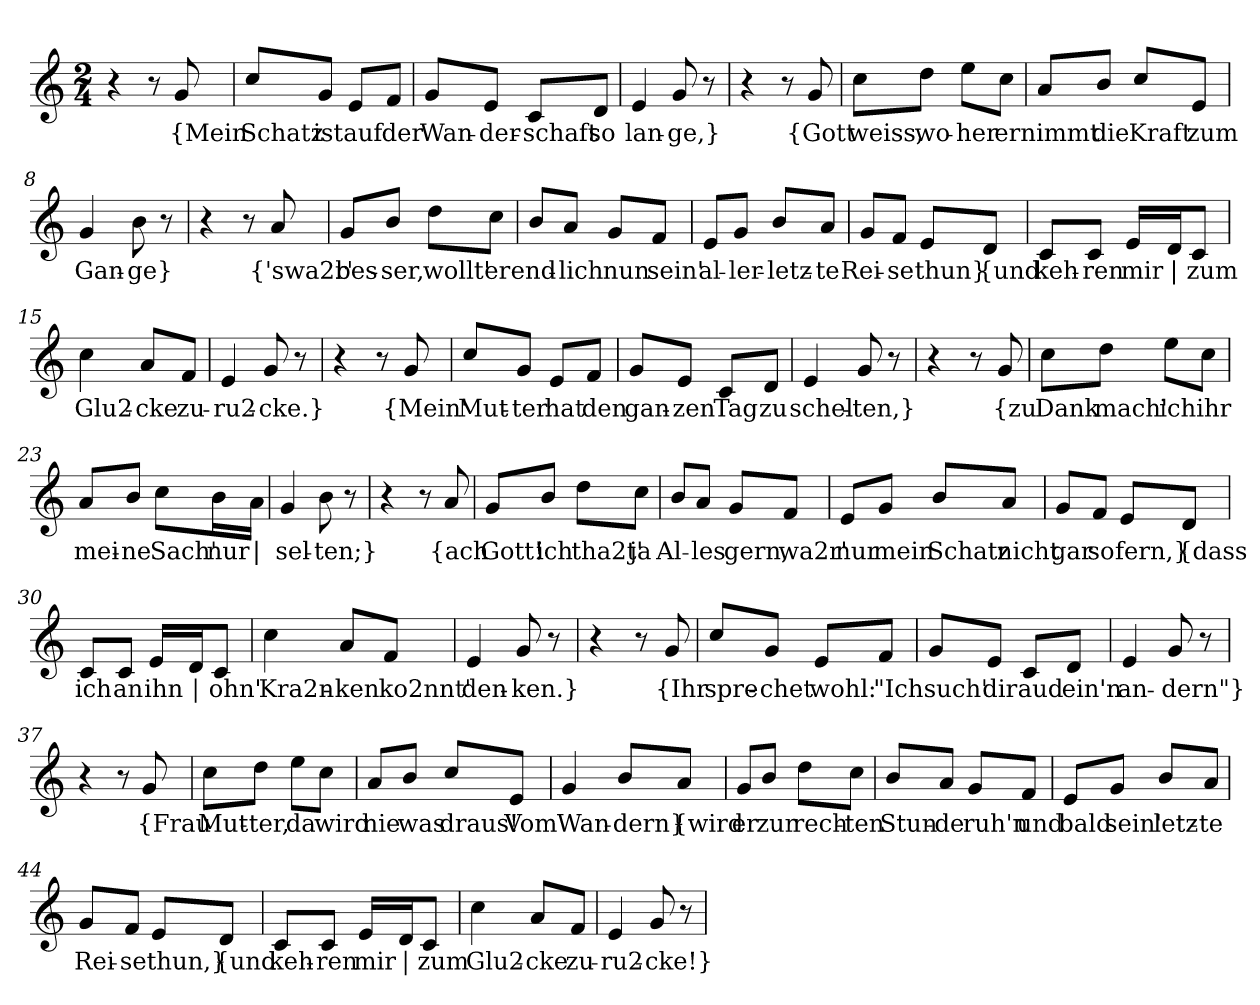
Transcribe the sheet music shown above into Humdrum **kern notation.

**kern	**text
*part1	*part1
*staff1	*staff1
*clefG2	*
*k[]	*
*M2/4	*
=1	=1
4r	.
8r	.
!	!LO:LY:b
8g/	{Mein
=2	=2
!	!LO:LY:b
8cc/L	Schatz
!	!LO:LY:b
8g/J	ist
!	!LO:LY:b
8e/L	auf
!	!LO:LY:b
8f/J	der
=3	=3
!	!LO:LY:b
8g/L	Wan-
!	!LO:LY:b
8e/J	-der-
!	!LO:LY:b
8c/L	-schaft
!	!LO:LY:b
8d/J	so
=4	=4
!	!LO:LY:b
4e/	lan-
!	!LO:LY:b
8g/	-ge,}
8r	.
=5	=5
4r	.
8r	.
!	!LO:LY:b
8g/	{Gott
=6	=6
!	!LO:LY:b
8cc\L	weiss,
!	!LO:LY:b
8dd\J	wo-
!	!LO:LY:b
8ee\L	-her
!	!LO:LY:b
8cc\J	er
!!LO:LB:g=z
=7	=7
!	!LO:LY:b
8a/L	nimmt
!	!LO:LY:b
8b/J	die
!	!LO:LY:b
8cc/L	Kraft
!	!LO:LY:b
8e/J	zum
=8	=8
!	!LO:LY:b
4g/	Gan-
!	!LO:LY:b
8b\	-ge}
8r	.
=9	=9
4r	.
8r	.
!	!LO:LY:b
8a/	{'swa2r'
=10	=10
!	!LO:LY:b
8g/L	bes-
!	!LO:LY:b
8b/J	-ser,
!	!LO:LY:b
8dd\L	wollt'
!	!LO:LY:b
8cc\J	er
=11	=11
!	!LO:LY:b
8b/L	end-
!	!LO:LY:b
8a/J	-lich
!	!LO:LY:b
8g/L	nun
!	!LO:LY:b
8f/J	sein'
=12	=12
!	!LO:LY:b
8e/L	al-
!	!LO:LY:b
8g/J	-ler-
!	!LO:LY:b
8b/L	-letz-
!	!LO:LY:b
8a/J	-te
!!LO:LB:g=z
=13	=13
!	!LO:LY:b
8g/L	Rei-
!	!LO:LY:b
8f/J	-se
!	!LO:LY:b
8e/L	thun}
!	!LO:LY:b
8d/J	{und
=14	=14
!	!LO:LY:b
8c/L	keh-
!	!LO:LY:b
8c/J	-ren
!	!LO:LY:b
16e/LL	mir
!	!LO:LY:b
16d/J	|
!	!LO:LY:b
8c/J	zum
=15	=15
!	!LO:LY:b
4cc\	Glu2-
!	!LO:LY:b
8a/L	-cke
!	!LO:LY:b
8f/J	zu-
=16	=16
!	!LO:LY:b
4e/	-ru2-
!	!LO:LY:b
8g/	-cke.}
8r	.
=17	=17
4r	.
8r	.
!	!LO:LY:b
8g/	{Mein'
=18	=18
!	!LO:LY:b
8cc/L	Mut-
!	!LO:LY:b
8g/J	-ter
!	!LO:LY:b
8e/L	hat
!	!LO:LY:b
8f/J	den
!!LO:LB:g=z
=19	=19
!	!LO:LY:b
8g/L	gan-
!	!LO:LY:b
8e/J	-zen
!	!LO:LY:b
8c/L	Tag
!	!LO:LY:b
8d/J	zu
=20	=20
!	!LO:LY:b
4e/	schel-
!	!LO:LY:b
8g/	-ten,}
8r	.
=21	=21
4r	.
8r	.
!	!LO:LY:b
8g/	{zu
=22	=22
!	!LO:LY:b
8cc\L	Dank
!	!LO:LY:b
8dd\J	mach'
!	!LO:LY:b
8ee\L	ich
!	!LO:LY:b
8cc\J	ihr
=23	=23
!	!LO:LY:b
8a/L	mei-
!	!LO:LY:b
8b/J	-ne
!	!LO:LY:b
8cc\L	Sach'
!	!LO:LY:b
16b\L	nur
!	!LO:LY:b
16a\JJ	|
=24	=24
!	!LO:LY:b
4g/	sel-
!	!LO:LY:b
8b\	-ten;}
8r	.
=25	=25
4r	.
8r	.
!	!LO:LY:b
8a/	{ach
!!LO:LB:g=z
=26	=26
!	!LO:LY:b
8g/L	Gott!
!	!LO:LY:b
8b/J	ich
!	!LO:LY:b
8dd\L	tha2t'
!	!LO:LY:b
8cc\J	ja
=27	=27
!	!LO:LY:b
8b/L	Al-
!	!LO:LY:b
8a/J	-les
!	!LO:LY:b
8g/L	gern,
!	!LO:LY:b
8f/J	wa2r'
=28	=28
!	!LO:LY:b
8e/L	nur
!	!LO:LY:b
8g/J	mein
!	!LO:LY:b
8b/L	Schatz
!	!LO:LY:b
8a/J	nicht
=29	=29
!	!LO:LY:b
8g/L	gar
!	!LO:LY:b
8f/J	so
!	!LO:LY:b
8e/L	fern,}
!	!LO:LY:b
8d/J	{dass
=30	=30
!	!LO:LY:b
8c/L	ich
!	!LO:LY:b
8c/J	an
!	!LO:LY:b
16e/LL	ihn
!	!LO:LY:b
16d/J	|
!	!LO:LY:b
8c/J	ohn'
!!LO:LB:g=z
=31	=31
!	!LO:LY:b
4cc\	Kra2n-
!	!LO:LY:b
8a/L	-ken
!	!LO:LY:b
8f/J	ko2nnt'
=32	=32
!	!LO:LY:b
4e/	den-
!	!LO:LY:b
8g/	-ken.}
8r	.
=33	=33
4r	.
8r	.
!	!LO:LY:b
8g/	{Ihr
=34	=34
!	!LO:LY:b
8cc/L	spre-
!	!LO:LY:b
8g/J	-chet
!	!LO:LY:b
8e/L	wohl:
!	!LO:LY:b
8f/J	"Ich
=35	=35
!	!LO:LY:b
8g/L	such'
!	!LO:LY:b
8e/J	dir
!	!LO:LY:b
8c/L	aud
!	!LO:LY:b
8d/J	ein'n
=36	=36
!	!LO:LY:b
4e/	an-
!	!LO:LY:b
8g/	-dern"}
8r	.
=37	=37
4r	.
8r	.
!	!LO:LY:b
8g/	{Frau
!!LO:LB:g=z
=38	=38
!	!LO:LY:b
8cc\L	Mut-
!	!LO:LY:b
8dd\J	-ter,
!	!LO:LY:b
8ee\L	da
!	!LO:LY:b
8cc\J	wird
=39	=39
!	!LO:LY:b
8a/L	nie
!	!LO:LY:b
8b/J	was
!	!LO:LY:b
8cc/L	draus!
!	!LO:LY:b
8e/J	Vom
=40	=40
!	!LO:LY:b
4g/	Wan-
!	!LO:LY:b
8b/L	-dern}
!	!LO:LY:b
8a/J	{wird
=41	=41
!	!LO:LY:b
8g/L	er
!	!LO:LY:b
8b/J	zur
!	!LO:LY:b
8dd\L	rech-
!	!LO:LY:b
8cc\J	-ten
=42	=42
!	!LO:LY:b
8b/L	Stun-
!	!LO:LY:b
8a/J	-de
!	!LO:LY:b
8g/L	ruh'n
!	!LO:LY:b
8f/J	und
!!LO:LB:g=z
=43	=43
!	!LO:LY:b
8e/L	bald
!	!LO:LY:b
8g/J	sein'
!	!LO:LY:b
8b/L	letz-
!	!LO:LY:b
8a/J	-te
=44	=44
!	!LO:LY:b
8g/L	Rei-
!	!LO:LY:b
8f/J	-se
!	!LO:LY:b
8e/L	thun,}
!	!LO:LY:b
8d/J	{und
=45	=45
!	!LO:LY:b
8c/L	keh-
!	!LO:LY:b
8c/J	-ren
!	!LO:LY:b
16e/LL	mir
!	!LO:LY:b
16d/J	|
!	!LO:LY:b
8c/J	zum
=46	=46
!	!LO:LY:b
4cc\	Glu2-
!	!LO:LY:b
8a/L	-cke
!	!LO:LY:b
8f/J	zu-
=47	=47
!	!LO:LY:b
4e/	-ru2-
!	!LO:LY:b
8g/	-cke!}
8r	.
=	=
*-	*-
